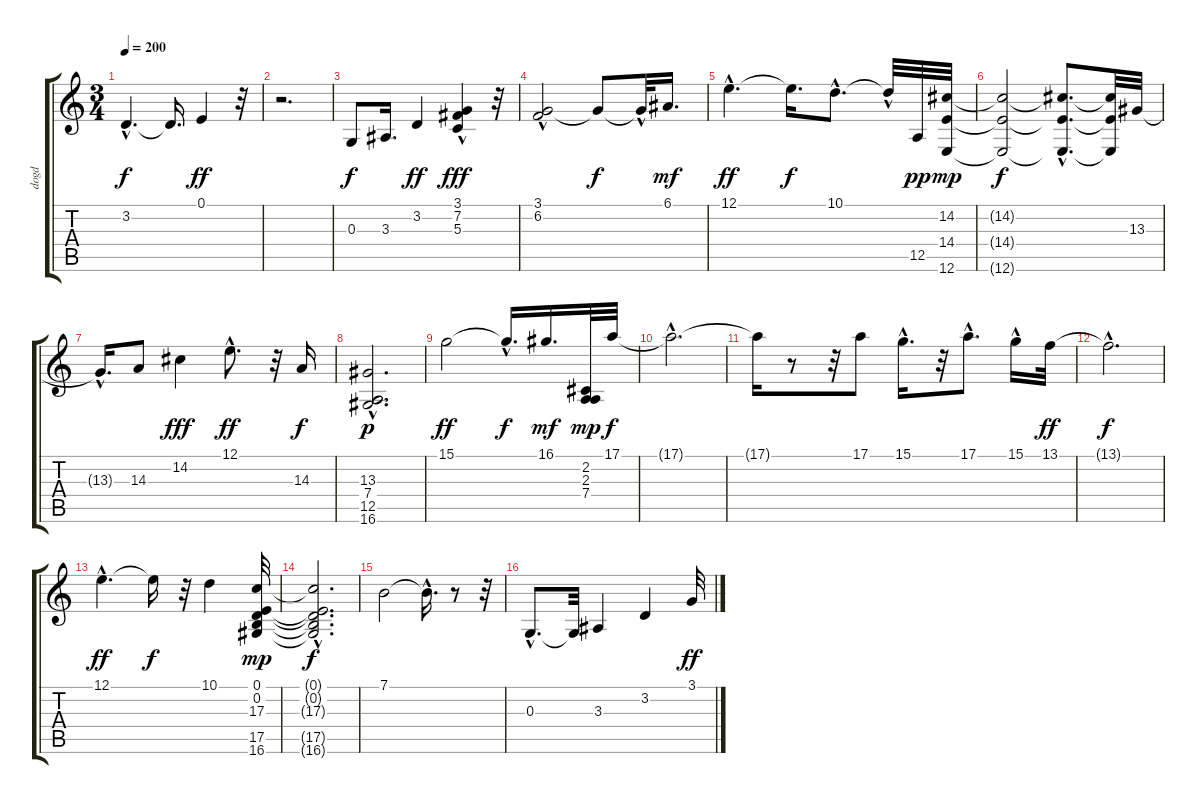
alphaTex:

\track ("dogd" "dogd") {instrument acousticgrandpiano}
\staff {score tabs}
\tuning (E4 B3 G3 D3 A2 E2) {hide}
\ts (3 4)
\tempo 200
\clef g2
\ks c
3.2{hac}.4{d dy f} 3.2{t}.16{d} 0.1.4{dy ff} r.32 |
r.2{d} |
0.3.8{dy f} 3.3.16{d} 3.2.4{dy ff} (3.1 7.2{hac} 5.3).4{dy fff} r.32 |
(3.1 6.2{hac}).2 3.1{t}.8{dy f} 3.1{hac t}.32 6.1.16{d dy mf} |
12.1{hac}.4{d dy ff} 12.1{t}.16{d dy f} 10.1{hac}.8{d} 10.1{hac t}.32 12.5.32{dy pp} (14.2 14.4 12.6).32{dy mp} |
(14.2{t} 14.4{t} 12.6{t}).2{dy f} (14.2{hac t} 14.4{hac t} 12.6{hac t}).8{d} (14.2{t} 14.4{t} 12.6{t}).32 13.3.32 |
13.3{hac t}.16{d} 14.3.8 14.2.4{dy fff} 12.1{hac}.8{d dy ff} r.32 14.3.16{dy f} |
(13.3 7.4{hac} 12.5{hac} 16.6).2{d dy p} |
15.1.2{dy ff} 15.1{hac t}.16{d dy f} 16.1.16{d dy mf} (2.2 2.3 7.4).32{dy mp} 17.1.32{dy f} |
17.1{hac t}.2{d} |
17.1{t}.16 r.8 r.32 17.1.8 15.1{hac}.16{d} r.32 17.1{hac}.8{d} 15.1{hac}.16 13.1.32{dy ff} |
13.1{hac t}.2{d dy f} |
12.1{hac}.4{d dy ff} 12.1{t}.16{dy f} r.32 10.1.4 (0.1 0.2 17.3 17.5 16.6).32{dy mp} |
(0.1{t} 0.2{t} 17.3{hac t} 17.5{t} 16.6{t}).2{d dy f} |
7.1.2 7.1{hac t}.16{d} r.8 r.32 |
0.3{hac}.8{d} 0.3{t}.32 3.3.4 3.2.4 3.1.32{dy ff}
